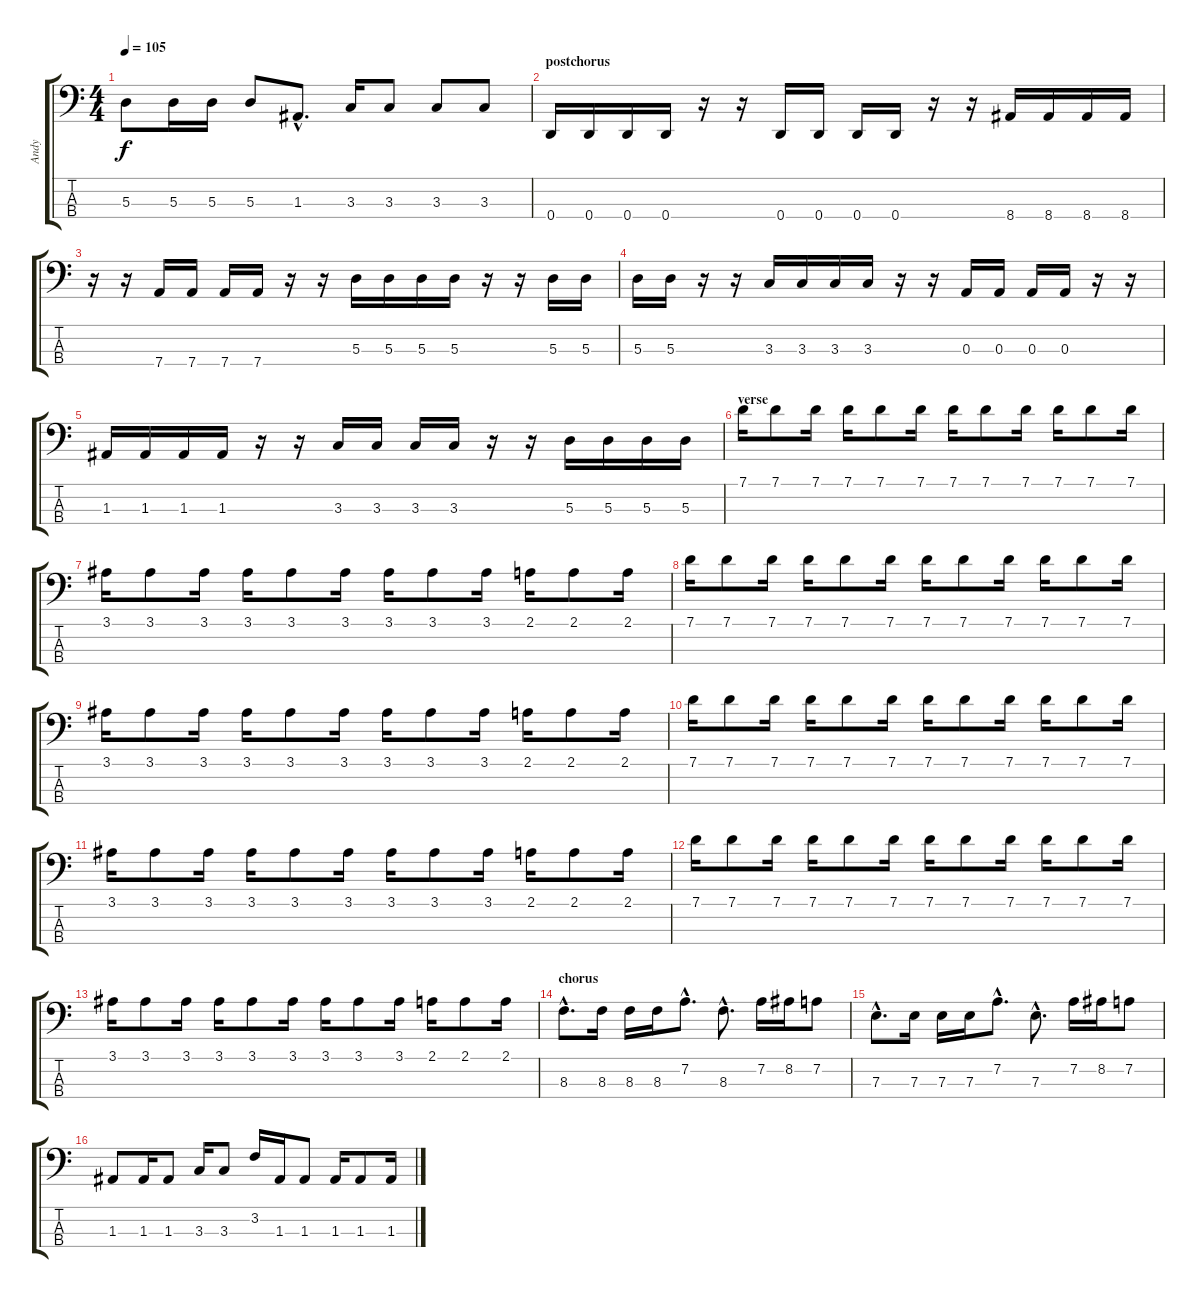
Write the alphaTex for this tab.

\track ("Andy" "Andy") {instrument electricbasspick}
\staff {score tabs}
\tuning (G2 D2 A1 D1) {hide}
\ts (4 4)
\tempo 105
\clef f4
\ks c
5.3.8{dy f} 5.3.16 5.3.16 5.3.8 1.3{hac}.8{d} 3.3.16 3.3.8 3.3.8 3.3.8 |
\section ("" "postchorus")
0.4.16 0.4.16 0.4.16 0.4.16 r.16 r.16 0.4.16 0.4.16 0.4.16 0.4.16 r.16 r.16 8.4.16 8.4.16 8.4.16 8.4.16 |
r.16 r.16 7.4.16 7.4.16 7.4.16 7.4.16 r.16 r.16 5.3.16 5.3.16 5.3.16 5.3.16 r.16 r.16 5.3.16 5.3.16 |
5.3.16 5.3.16 r.16 r.16 3.3.16 3.3.16 3.3.16 3.3.16 r.16 r.16 0.3.16 0.3.16 0.3.16 0.3.16 r.16 r.16 |
1.3.16 1.3.16 1.3.16 1.3.16 r.16 r.16 3.3.16 3.3.16 3.3.16 3.3.16 r.16 r.16 5.3.16 5.3.16 5.3.16 5.3.16 |
\section ("" "verse")
7.1.16 7.1.8 7.1.16 7.1.16 7.1.8 7.1.16 7.1.16 7.1.8 7.1.16 7.1.16 7.1.8 7.1.16 |
3.1.16 3.1.8 3.1.16 3.1.16 3.1.8 3.1.16 3.1.16 3.1.8 3.1.16 2.1.16 2.1.8 2.1.16 |
7.1.16 7.1.8 7.1.16 7.1.16 7.1.8 7.1.16 7.1.16 7.1.8 7.1.16 7.1.16 7.1.8 7.1.16 |
3.1.16 3.1.8 3.1.16 3.1.16 3.1.8 3.1.16 3.1.16 3.1.8 3.1.16 2.1.16 2.1.8 2.1.16 |
7.1.16 7.1.8 7.1.16 7.1.16 7.1.8 7.1.16 7.1.16 7.1.8 7.1.16 7.1.16 7.1.8 7.1.16 |
3.1.16 3.1.8 3.1.16 3.1.16 3.1.8 3.1.16 3.1.16 3.1.8 3.1.16 2.1.16 2.1.8 2.1.16 |
7.1.16 7.1.8 7.1.16 7.1.16 7.1.8 7.1.16 7.1.16 7.1.8 7.1.16 7.1.16 7.1.8 7.1.16 |
3.1.16 3.1.8 3.1.16 3.1.16 3.1.8 3.1.16 3.1.16 3.1.8 3.1.16 2.1.16 2.1.8 2.1.16 |
\section ("" "chorus")
8.3{hac}.8{d} 8.3.16 8.3.16 8.3.16 7.2{hac}.8{d} 8.3{hac}.8{d} 7.2.16 8.2.16 7.2.8 |
7.3{hac}.8{d} 7.3.16 7.3.16 7.3.16 7.2{hac}.8{d} 7.3{hac}.8{d} 7.2.16 8.2.16 7.2.8 |
1.3.8 1.3.16 1.3.8 3.3.16 3.3.8 3.2.16 1.3.16 1.3.8 1.3.16 1.3.8 1.3.16
